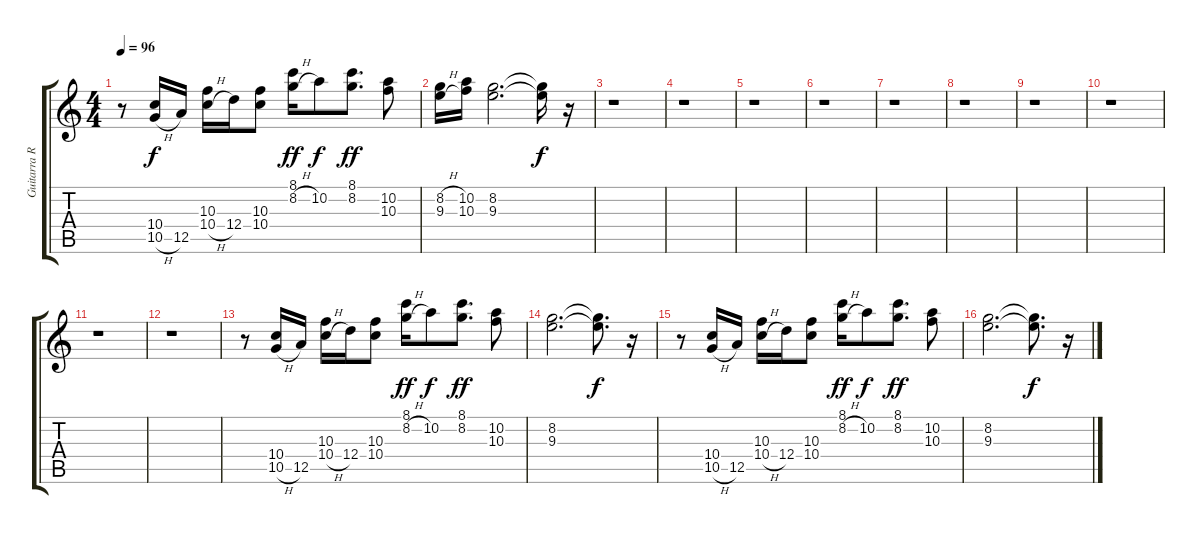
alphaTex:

\track ("Guitarra Riff" "Guitarra R") {instrument overdrivenguitar}
\staff {score tabs}
\tuning (E4 B3 G3 D3 A2 E2) {hide}
\ts (4 4)
\tempo 96
\clef g2
\ks c
r.8{dy f} (10.4 10.5{h}).16 12.5.16 (10.3 10.4{h}).16 12.4.16 (10.3 10.4).8 (8.1 8.2{h}).16{dy ff} 10.2.8{dy f} (8.1 8.2).8{d dy ff} (10.2 10.3).8 |
(8.2{h} 9.3{h}).16 (10.2 10.3).16 (8.2 9.3).2{d} (8.2{t} 9.3{t}).16{dy f} r.16 |
r.1 |
r.1 |
r.1 |
r.1 |
r.1 |
r.1 |
r.1 |
r.1 |
r.1 |
r.1 |
r.8 (10.4 10.5{h}).16 12.5.16 (10.3 10.4{h}).16 12.4.16 (10.3 10.4).8 (8.1 8.2{h}).16{dy ff} 10.2.8{dy f} (8.1 8.2).8{d dy ff} (10.2 10.3).8 |
(8.2 9.3).2{d} (8.2{t} 9.3{t}).8{d dy f} r.16 |
r.8 (10.4 10.5{h}).16 12.5.16 (10.3 10.4{h}).16 12.4.16 (10.3 10.4).8 (8.1 8.2{h}).16{dy ff} 10.2.8{dy f} (8.1 8.2).8{d dy ff} (10.2 10.3).8 |
(8.2 9.3).2{d} (8.2{t} 9.3{t}).8{d dy f} r.16
